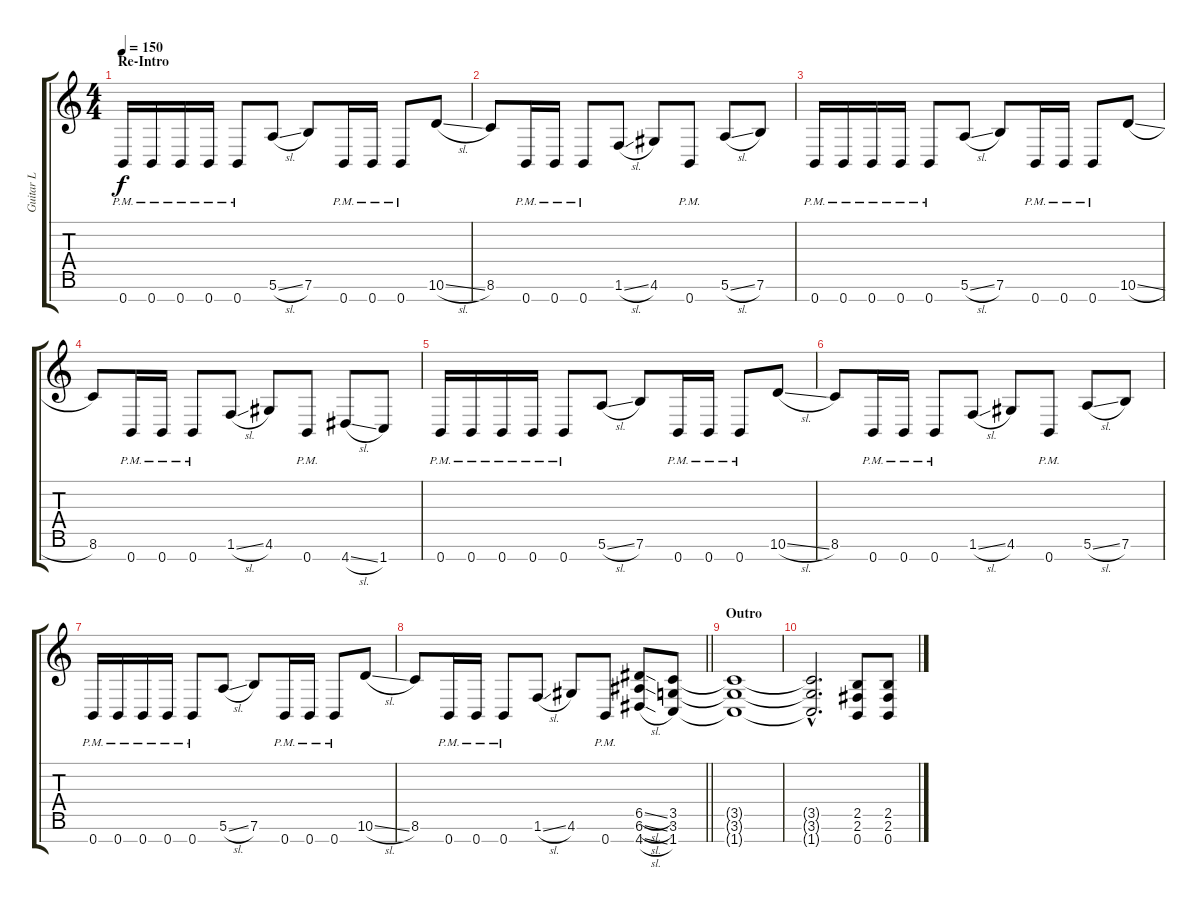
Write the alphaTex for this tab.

\track ("Guitar L" "Guitar L") {instrument distortionguitar}
\staff {score tabs}
\tuning (E4 B3 G3 D3 A2 E2 B1) {hide}
\ts (4 4)
\section ("" "Re-Intro")
\tempo 150
\clef g2
\ks c
0.7{pm}.16{dy f} 0.7{pm}.16 0.7{pm}.16 0.7{pm}.16 0.7{pm}.8 5.6{sl}.8 7.6.8 0.7{pm}.16 0.7{pm}.16 0.7{pm}.8 10.6{sl}.8 |
8.6.8 0.7{pm}.16 0.7{pm}.16 0.7{pm}.8 1.6{sl}.8 4.6.8 0.7{pm}.8 5.6{sl}.8 7.6.8 |
0.7{pm}.16 0.7{pm}.16 0.7{pm}.16 0.7{pm}.16 0.7{pm}.8 5.6{sl}.8 7.6.8 0.7{pm}.16 0.7{pm}.16 0.7{pm}.8 10.6{sl}.8 |
8.6.8 0.7{pm}.16 0.7{pm}.16 0.7{pm}.8 1.6{sl}.8 4.6.8 0.7{pm}.8 4.7{sl}.8 1.7.8 |
0.7{pm}.16 0.7{pm}.16 0.7{pm}.16 0.7{pm}.16 0.7{pm}.8 5.6{sl}.8 7.6.8 0.7{pm}.16 0.7{pm}.16 0.7{pm}.8 10.6{sl}.8 |
8.6.8 0.7{pm}.16 0.7{pm}.16 0.7{pm}.8 1.6{sl}.8 4.6.8 0.7{pm}.8 5.6{sl}.8 7.6.8 |
0.7{pm}.16 0.7{pm}.16 0.7{pm}.16 0.7{pm}.16 0.7{pm}.8 5.6{sl}.8 7.6.8 0.7{pm}.16 0.7{pm}.16 0.7{pm}.8 10.6{sl}.8 |
\barLineRight lightlight
8.6.8 0.7{pm}.16 0.7{pm}.16 0.7{pm}.8 1.6{sl}.8 4.6.8 0.7{pm}.8 (6.5{sl} 6.6{sl} 4.7{sl}).8 (3.5 3.6 1.7).8 |
\section ("" "Outro")
(3.5{t} 3.6{t} 1.7{t}).1 |
(3.5{hac t} 3.6{hac t} 1.7{hac t}).2{d} (2.5 2.6 0.7).8 (2.5 2.6 0.7).8
